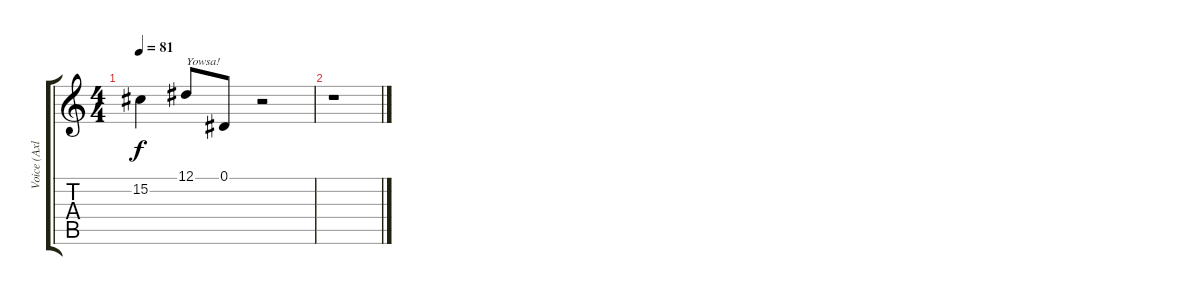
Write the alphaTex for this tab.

\track ("Voice (Axl)" "Voice (Axl") {instrument lead2sawtooth}
\staff {score tabs}
\tuning (Eb4 Bb3 Gb3 Db3 Ab2 Eb2) {hide}
\ts (4 4)
\tempo 81
\clef g2
\ks c
15.2{t}.4{dy f} 12.1.8{txt "Yowsa!"} 0.1.8 r.2 |
r.1
